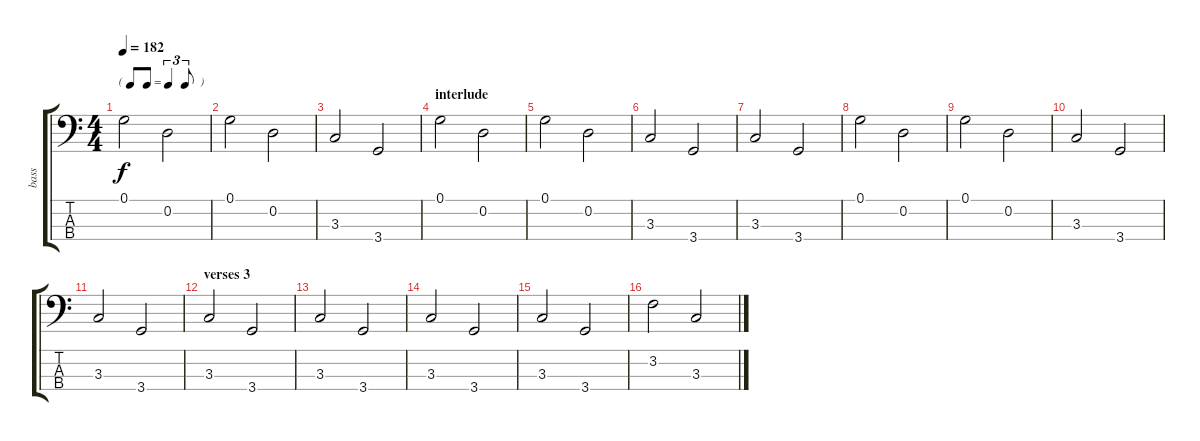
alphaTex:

\track ("bass" "bass") {instrument acousticbass}
\staff {score tabs}
\tuning (G2 D2 A1 E1) {hide}
\ts (4 4)
\tf triplet8th
\tempo 182
\clef f4
\ks c
0.1.2{dy f} 0.2.2 |
0.1.2 0.2.2 |
3.3.2 3.4.2 |
\section ("" "interlude")
0.1.2 0.2.2 |
0.1.2 0.2.2 |
3.3.2 3.4.2 |
3.3.2 3.4.2 |
0.1.2 0.2.2 |
0.1.2 0.2.2 |
3.3.2 3.4.2 |
3.3.2 3.4.2 |
\section ("" "verses 3")
3.3.2 3.4.2 |
3.3.2 3.4.2 |
3.3.2 3.4.2 |
3.3.2 3.4.2 |
3.2.2 3.3.2
